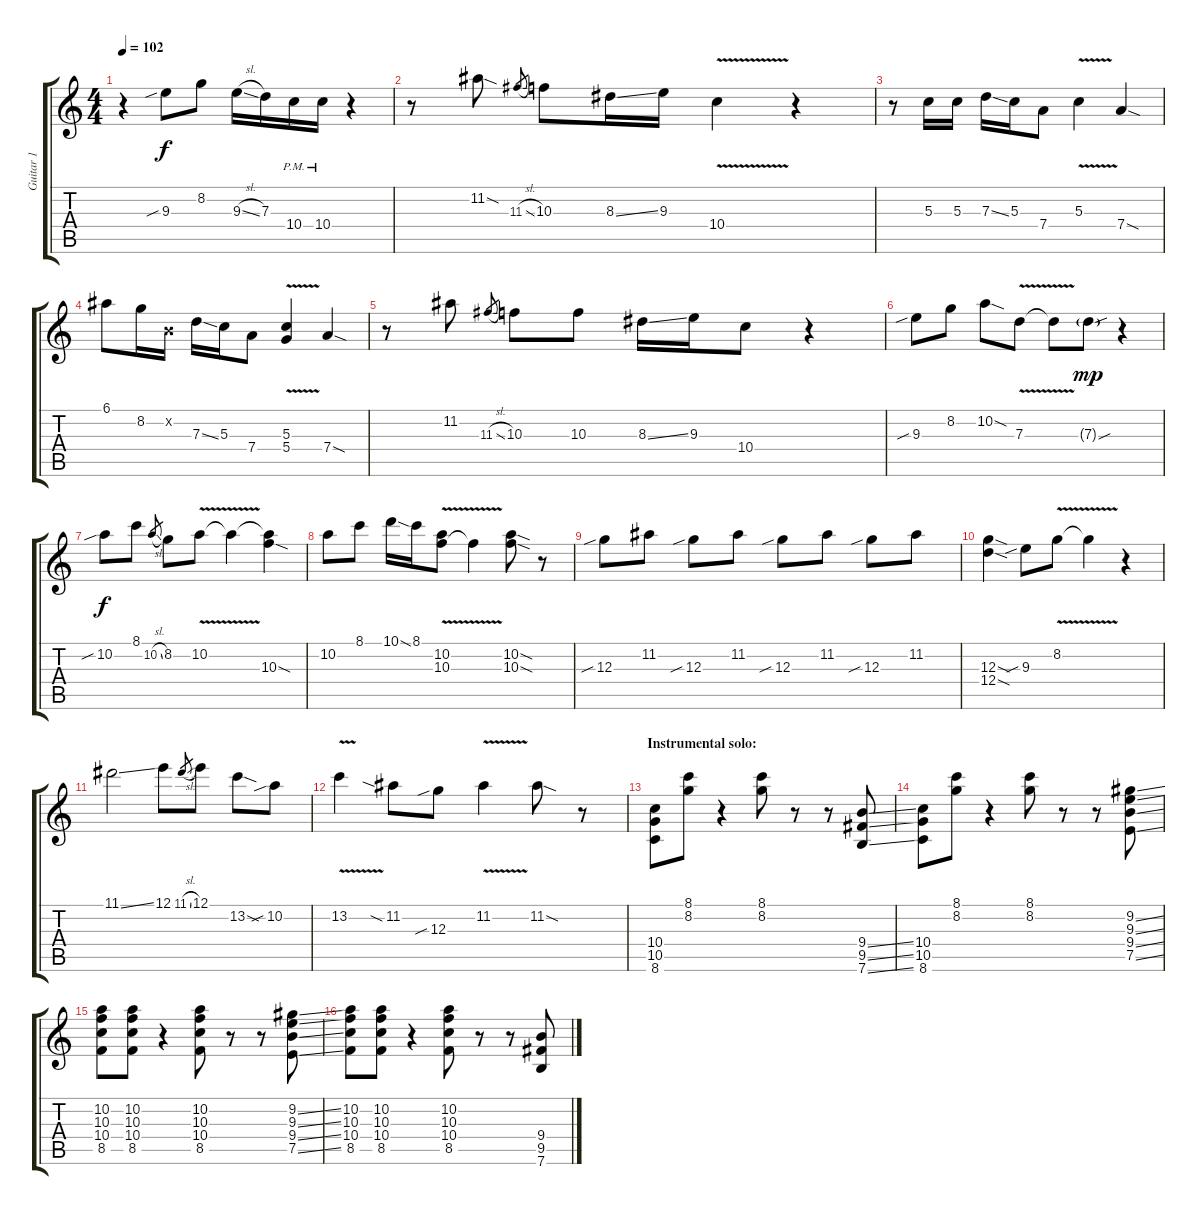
\track ("Guitar 1" "Guitar 1") {instrument distortionguitar}
\staff {score tabs}
\tuning (E4 B3 G3 D3 A2 E2) {hide}
\ts (4 4)
\tempo 102
\clef g2
\ks c
r.4{dy f} 9.3{sib}.8 8.2.8 9.3{sl}.16 7.3.16 10.4{pm}.16 10.4{pm}.16 r.4 |
r.8 11.2{sod}.8 11.3{sl}.8{gr} 10.3.8 8.3{ss}.16 9.3.16 10.4{v}.4 r.4 |
r.8 5.3.16 5.3.16 7.3{ss}.16 5.3.16 7.4.8 5.3{v}.4 7.4{sod}.4 |
6.1.8 8.2.16 0.2{x}.16 7.3{ss}.16 5.3.16 7.4.8 (5.3{v} 5.4).4 7.4{sod}.4 |
r.8 11.2.8 11.3{sl}.8{gr} 10.3.8 10.3.8 8.3{ss}.16 9.3.16 10.4.8 r.4 |
9.3{sib}.8 8.2.8 10.2{sod}.8 7.3{v}.8 7.3{t}.8 7.3{sou g}.8{dy mp} r.4 |
10.2{sib}.8{dy f} 8.1.8 10.2{sl}.8{gr} 8.2.8 10.2{v}.8 10.2{t}.4 (10.2{t} 10.3{sod}).4 |
10.2.8 8.1.8 10.1{ss}.16 8.1.16 (10.2 10.3{v}).8 10.3{t}.4 (10.2{sod} 10.3{sod}).8 r.8 |
12.3{sib}.8 11.2.8 12.3{sib}.8 11.2.8 12.3{sib}.8 11.2.8 12.3{sib}.8 11.2.8 |
(12.3{sod} 12.4{sod}).4 9.3{sib}.8 8.2{v}.8 8.2{t}.4 r.4 |
11.1{ss}.2 12.1.8 11.1{sl}.8{gr} 12.1.8 13.2{sod}.8 10.2{sib}.8 |
13.2{v}.4 11.2{sia}.8 12.3{sib}.8 11.2{v}.4 11.2{sod}.8 r.8 |
\section ("" "Instrumental solo:")
(10.4 10.5 8.6).8 (8.1 8.2).8 r.4 (8.1 8.2).8 r.8 r.8 (9.4{ss} 9.5{ss} 7.6{ss}).8 |
(10.4 10.5 8.6).8 (8.1 8.2).8 r.4 (8.1 8.2).8 r.8 r.8 (9.2{ss} 9.3{ss} 9.4{ss} 7.5{ss}).8 |
(10.2 10.3 10.4 8.5).8 (10.2 10.3 10.4 8.5).8 r.4 (10.2 10.3 10.4 8.5).8 r.8 r.8 (9.2{ss} 9.3{ss} 9.4{ss} 7.5{ss}).8 |
(10.2 10.3 10.4 8.5).8 (10.2 10.3 10.4 8.5).8 r.4 (10.2 10.3 10.4 8.5).8 r.8 r.8 (9.4{ss} 9.5{ss} 7.6{ss}).8
